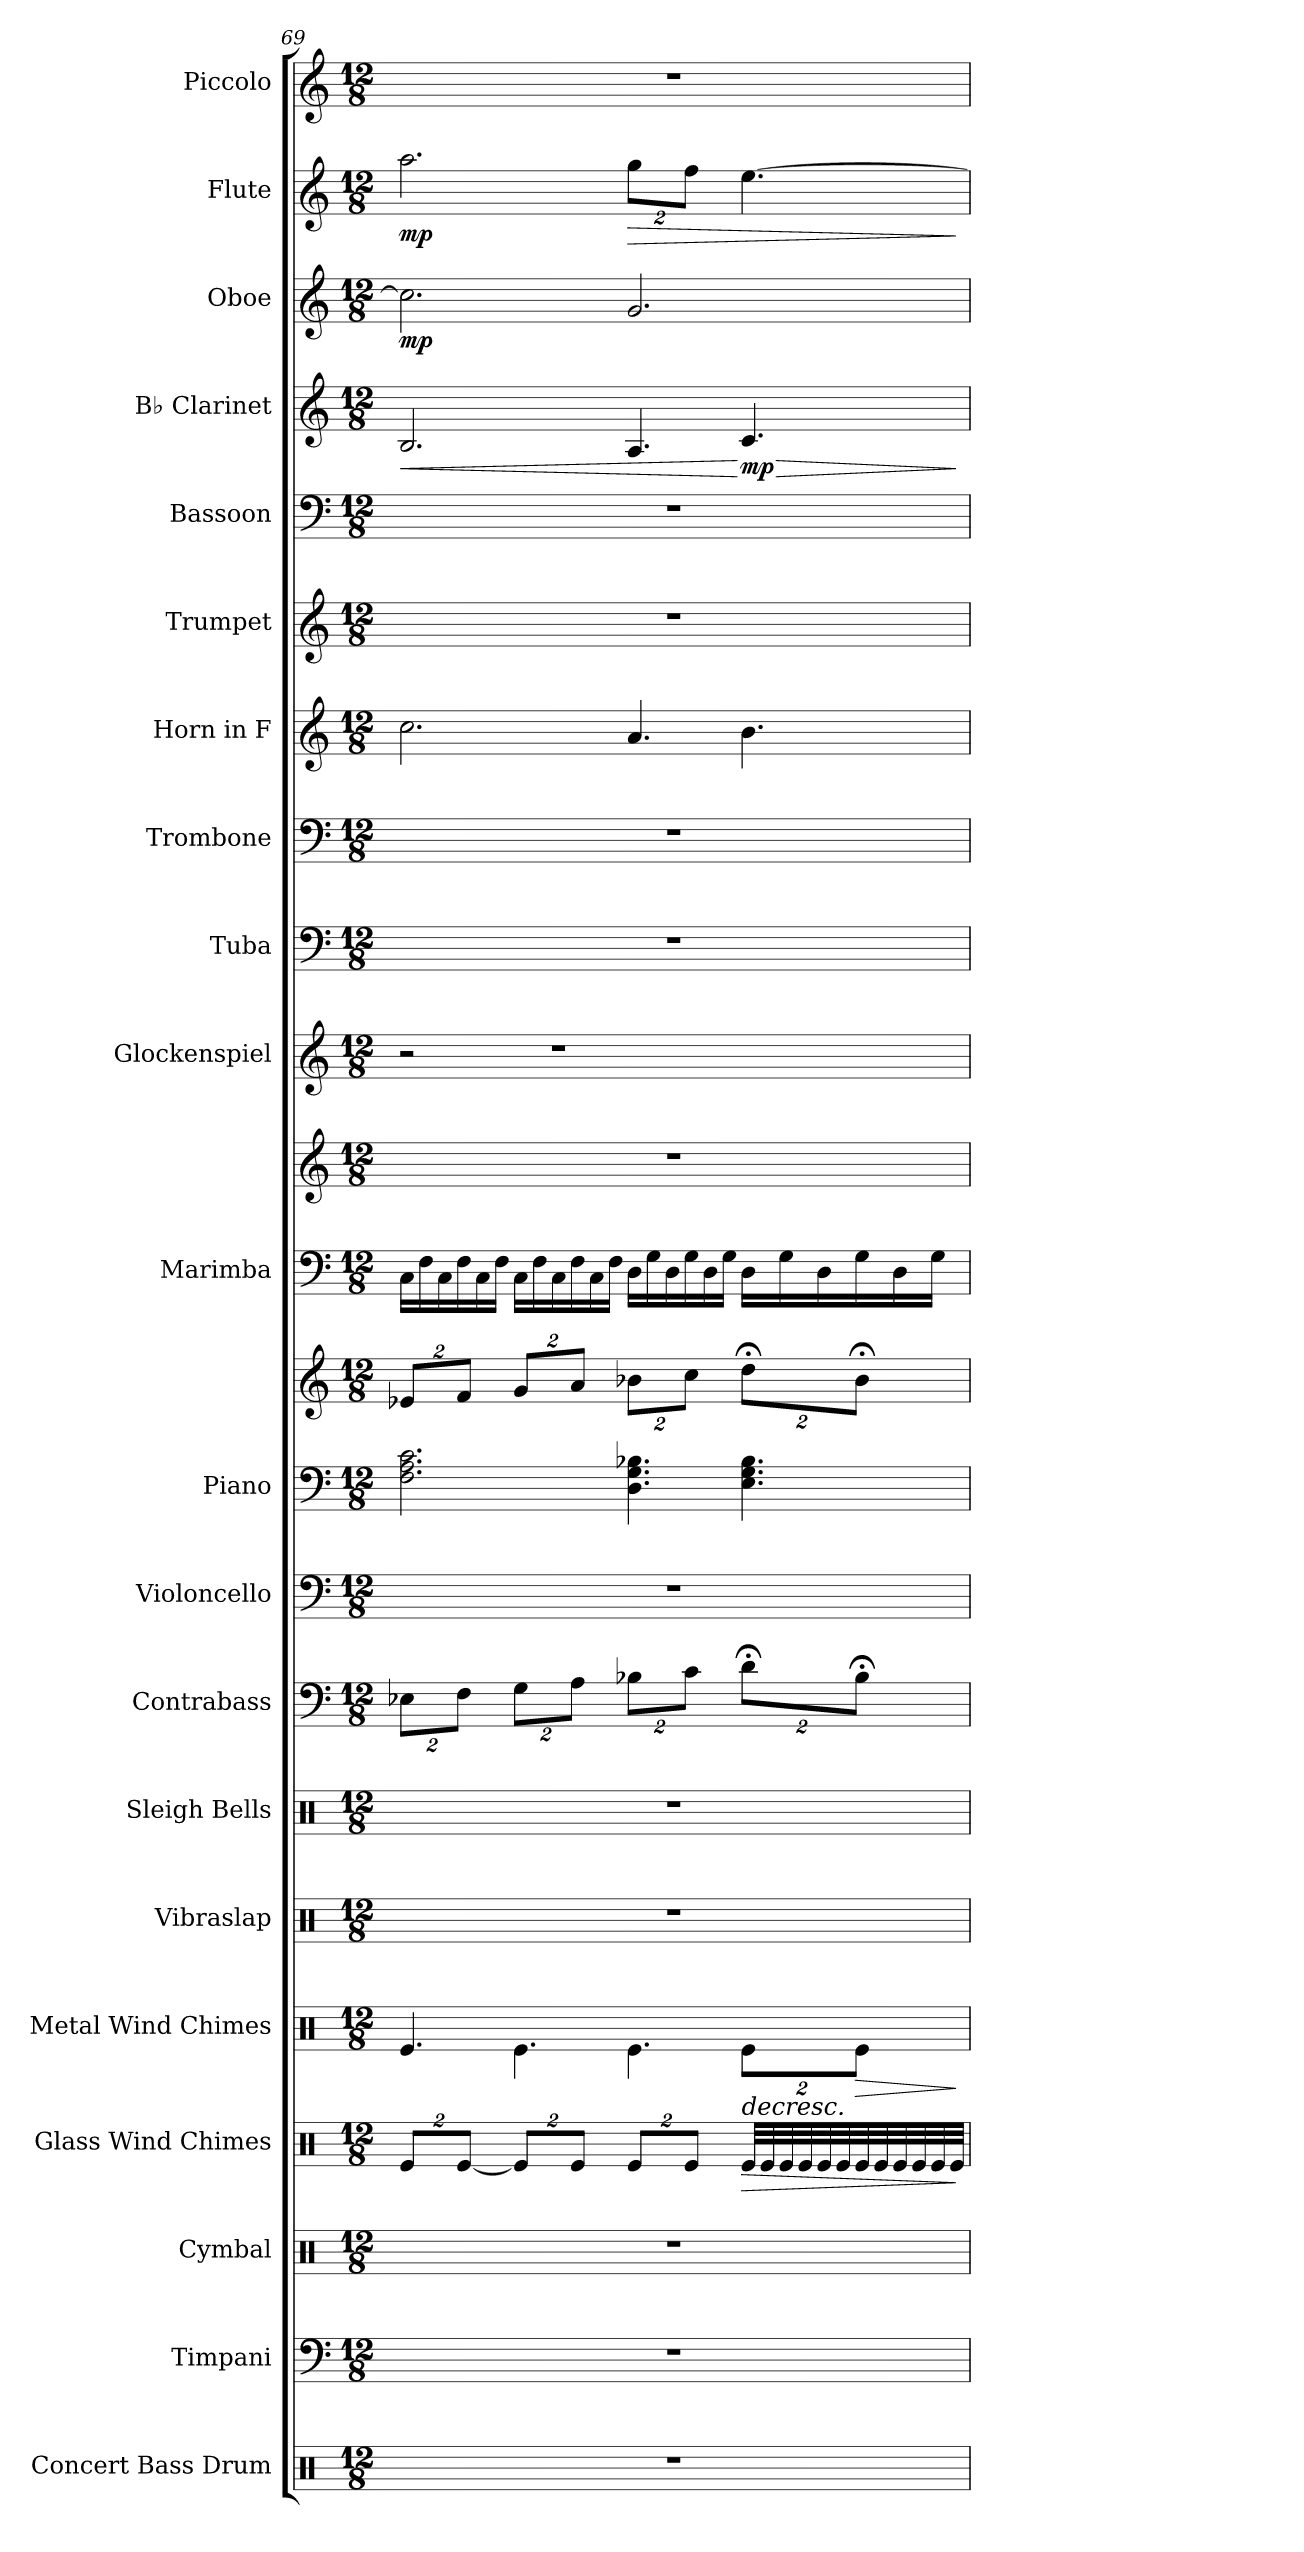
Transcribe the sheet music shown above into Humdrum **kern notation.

**kern	**kern	**kern	**kern	**dynam	**kern	**dynam	**kern	**kern	**kern	**kern	**kern	**kern	**kern	**kern	**kern	**kern	**kern	**kern	**kern	**kern	**kern	**dynam	**kern	**dynam	**kern	**dynam	**kern
*part21	*part20	*part19	*part18	*part18	*part17	*part17	*part16	*part15	*part14	*part13	*part12	*part12	*part11	*part11	*part10	*part9	*part8	*part7	*part6	*part5	*part4	*part4	*part3	*part3	*part2	*part2	*part1
*staff23	*staff22	*staff21	*staff20	*staff20	*staff19	*staff19	*staff18	*staff17	*staff16	*staff15	*staff14	*staff13	*staff12	*staff11	*staff10	*staff9	*staff8	*staff7	*staff6	*staff5	*staff4	*staff4	*staff3	*staff3	*staff2	*staff2	*staff1
*I"Concert Bass Drum	*I"Timpani	*I"Cymbal	*I"Glass Wind Chimes	*	*I"Metal Wind Chimes	*	*I"Vibraslap	*I"Sleigh Bells	*I"Contrabass	*I"Violoncello	*I"Piano	*	*I"Marimba	*	*I"Glockenspiel	*I"Tuba	*I"Trombone	*I"Horn in F	*I"Trumpet	*I"Bassoon	*I"B♭ Clarinet	*	*I"Oboe	*	*I"Flute	*	*I"Piccolo
*I'Con. BD	*I'Timp.	*I'Cym.	*I'Gl. Wn Ch.	*	*I'Met. Wn Ch.	*	*I'Vibslp.	*I'Sle. Be.	*I'Cb.	*I'Vc.	*I'Pno.	*	*I'Mrm.	*	*I'Glock.	*I'Tba.	*I'Tbn.	*	*I'Tpt.	*I'Bsn.	*I'B♭ Cl.	*	*I'Ob.	*	*I'Fl.	*	*I'Picc.
!!LO:PB:g=z
*clefX	*clefF4	*clefX	*clefX	*	*clefX	*	*clefX	*clefX	*clefF4	*clefF4	*clefF4	*clefG2	*clefF4	*clefG2	*clefG2	*clefF4	*clefF4	*clefG2	*clefG2	*clefF4	*clefG2	*	*clefG2	*	*clefG2	*	*clefG2
*	*	*	*	*	*	*	*	*	*ITrd7c12	*	*	*	*	*	*ITrd-14c-24	*	*	*ITrd4c7	*ITrd1c2	*	*ITrd1c2	*	*	*	*	*	*ITrd-7c-12
*k[]	*k[]	*k[]	*k[]	*	*k[]	*	*k[]	*k[]	*k[]	*k[]	*k[]	*k[]	*k[]	*k[]	*k[]	*k[]	*k[]	*k[b-]	*k[b-e-]	*k[]	*k[b-e-]	*	*k[]	*	*k[]	*	*k[]
*M12/8	*M12/8	*M12/8	*M12/8	*	*M12/8	*	*M12/8	*M12/8	*M12/8	*M12/8	*M12/8	*M12/8	*M12/8	*M12/8	*M12/8	*M12/8	*M12/8	*M12/8	*M12/8	*M12/8	*M12/8	*	*M12/8	*	*M12/8	*	*M12/8
*	*	*	*Xbrackettup	*	*	*	*	*	*Xbrackettup	*	*	*Xbrackettup	*	*	*	*	*	*	*	*	*	*	*	*	*	*	*
=69	=69	=69	=69	=69	=69	=69	=69	=69	=69	=69	=69	=69	=69	=69	=69	=69	=69	=69	=69	=69	=69	=69	=69	=69	=69	=69	=69
!	!	!	!	!	!	!	!	!	!	!	!	!	!	!	!	!	!	!	!	!	!	!LO:HP:b	!	!LO:DY:b	!	!LO:DY:b	!
*	*	*	*	*	*	*	*	*	*	*	*	*	*	*	*	*	*	*	*	*	*	*	*	*	*	*	*^
1.r	1.r	1.r	16%3Re/L	.	4.Re/	.	1.r	1.r	16%3EE-X\L	1.r	2.F\ 2.A\ 2.c\	16%3e-X/L	16C\LL	1.r	2r	1.r	1.r	2.f\	1.r	1.r	2.A/	<	2.cc\]	mp	2.aa\	mp	1.r	2.ryy
.	.	.	.	.	.	.	.	.	.	.	.	.	16F\	.	.	.	.	.	.	.	.	.	.	.	.	.	.	.
.	.	.	.	.	.	.	.	.	.	.	.	.	16C\	.	.	.	.	.	.	.	.	.	.	.	.	.	.	.
.	.	.	[16%3Re/J	.	.	.	.	.	16%3FF\J	.	.	16%3f/J	16F\	.	.	.	.	.	.	.	.	.	.	.	.	.	.	.
.	.	.	.	.	.	.	.	.	.	.	.	.	16C\	.	.	.	.	.	.	.	.	.	.	.	.	.	.	.
.	.	.	.	.	.	.	.	.	.	.	.	.	16F\JJ	.	.	.	.	.	.	.	.	.	.	.	.	.	.	.
.	.	.	16%3Re/L]	.	4.Re\	.	.	.	16%3GG\L	.	.	16%3g/L	16C\LL	.	.	.	.	.	.	.	.	.	.	.	.	.	.	.
.	.	.	.	.	.	.	.	.	.	.	.	.	16F\	.	.	.	.	.	.	.	.	.	.	.	.	.	.	.
.	.	.	.	.	.	.	.	.	.	.	.	.	16C\	.	1r	.	.	.	.	.	.	.	.	.	.	.	.	.
.	.	.	16%3Re/J	.	.	.	.	.	16%3AA\J	.	.	16%3a/J	16F\	.	.	.	.	.	.	.	.	.	.	.	.	.	.	.
.	.	.	.	.	.	.	.	.	.	.	.	.	16C\	.	.	.	.	.	.	.	.	.	.	.	.	.	.	.
.	.	.	.	.	.	.	.	.	.	.	.	.	16F\JJ	.	.	.	.	.	.	.	.	.	.	.	.	.	.	.
*	*	*	*	*	*	*	*	*	*	*	*	*	*	*	*	*	*	*	*	*	*	*	*	*	*Xbrackettup	*	*	*
*	*	*	*	*	*	*	*	*	*	*	*	*	*	*	*	*	*	*	*	*	*	*	*	*	*	*	*MM90	*
!	!	!	!	!	!	!	!	!	!	!	!	!	!	!	!	!	!	!	!	!	!	!	!	!	!	!LO:HP:b	!	!
.	.	.	16%3Re/L	.	4.Re\	.	.	.	16%3BB-X\L	.	4.D\ 4.G\ 4.B-X\	16%3b-X\L	16D\LL	.	.	.	.	4.d/	.	.	4.G/	.	2.g/	.	16%3gg\L	>	.	2.ryy
.	.	.	.	.	.	.	.	.	.	.	.	.	16G\	.	.	.	.	.	.	.	.	.	.	.	.	.	.	.
.	.	.	.	.	.	.	.	.	.	.	.	.	16D\	.	.	.	.	.	.	.	.	.	.	.	.	.	.	.
.	.	.	16%3Re/J	.	.	.	.	.	16%3C\J	.	.	16%3cc\J	16G\	.	.	.	.	.	.	.	.	.	.	.	16%3ff\J	.	.	.
.	.	.	.	.	.	.	.	.	.	.	.	.	16D\	.	.	.	.	.	.	.	.	.	.	.	.	.	.	.
.	.	.	.	.	.	.	.	.	.	.	.	.	16G\JJ	.	.	.	.	.	.	.	.	.	.	.	.	.	.	.
!	!	!	!	!LO:HP:b	!	!	!	!	!	!	!	!	!	!	!	!	!	!	!	!	!	!	!	!	!	!	!	!
*	*	*	*	*	*Xbrackettup	*	*	*	*	*	*	*	*	*	*	*	*	*	*	*	*	*	*	*	*	*	*	*
!	!	!	!	!	!	!LO:HP:b	!	!	!	!	!	!	!	!	!	!	!	!	!	!	!	!LO:HP:n=1:b	!	!	!	!	!	!
!	!	!	!	!	!	!	!	!	!	!	!	!	!	!	!	!	!	!	!	!	!	!LO:DY:n=1:b	!	!	!	!	!	!
.	.	.	32Re/LLL	>	16%3Re\L	>	.	.	16%3D;<\L	.	4.E\ 4.G\ 4.B-\	16%3dd;<\L	16D\LL	.	.	.	.	4.e\	.	.	4.B-/	[ > mp	.	.	[4.ee\	.	.	.
.	.	.	32Re/	.	.	.	.	.	.	.	.	.	.	.	.	.	.	.	.	.	.	.	.	.	.	.	.	.
.	.	.	32Re/	.	.	.	.	.	.	.	.	.	16G\	.	.	.	.	.	.	.	.	.	.	.	.	.	.	.
.	.	.	32Re/	.	.	.	.	.	.	.	.	.	.	.	.	.	.	.	.	.	.	.	.	.	.	.	.	.
.	.	.	32Re/	.	.	.	.	.	.	.	.	.	16D\	.	.	.	.	.	.	.	.	.	.	.	.	.	.	.
.	.	.	32Re/	.	.	.	.	.	.	.	.	.	.	.	.	.	.	.	.	.	.	.	.	.	.	.	.	.
!	!	!	!	!	!	!LO:HP:b	!	!	!	!	!	!	!	!	!	!	!	!	!	!	!	!	!	!	!	!	!	!
.	.	.	32Re/	.	16%3Re\J	>	.	.	16%3BB-;<\J	.	.	16%3b-;<\J	16G\	.	.	.	.	.	.	.	.	.	.	.	.	.	.	.
.	.	.	32Re/	.	.	.	.	.	.	.	.	.	.	.	.	.	.	.	.	.	.	.	.	.	.	.	.	.
.	.	.	32Re/	.	.	.	.	.	.	.	.	.	16D\	.	.	.	.	.	.	.	.	.	.	.	.	.	.	.
.	.	.	32Re/	.	.	.	.	.	.	.	.	.	.	.	.	.	.	.	.	.	.	.	.	.	.	.	.	.
.	.	.	32Re/	.	.	.	.	.	.	.	.	.	16G\JJ	.	.	.	.	.	.	.	.	.	.	.	.	.	.	.
.	.	.	32Re/JJJ	.	.	.	.	.	.	.	.	.	.	.	.	.	.	.	.	.	.	.	.	.	.	.	.	.
.	.	.	.	]	.	] ]	.	.	.	.	.	.	.	.	.	.	.	.	.	.	.	]	.	.	.	]	.	.
*	*	*	*	*	*	*	*	*	*	*	*	*	*	*	*	*	*	*	*	*	*	*	*	*	*	*	*v	*v
=	=	=	=	=	=	=	=	=	=	=	=	=	=	=	=	=	=	=	=	=	=	=	=	=	=	=	=
*-	*-	*-	*-	*-	*-	*-	*-	*-	*-	*-	*-	*-	*-	*-	*-	*-	*-	*-	*-	*-	*-	*-	*-	*-	*-	*-	*-
